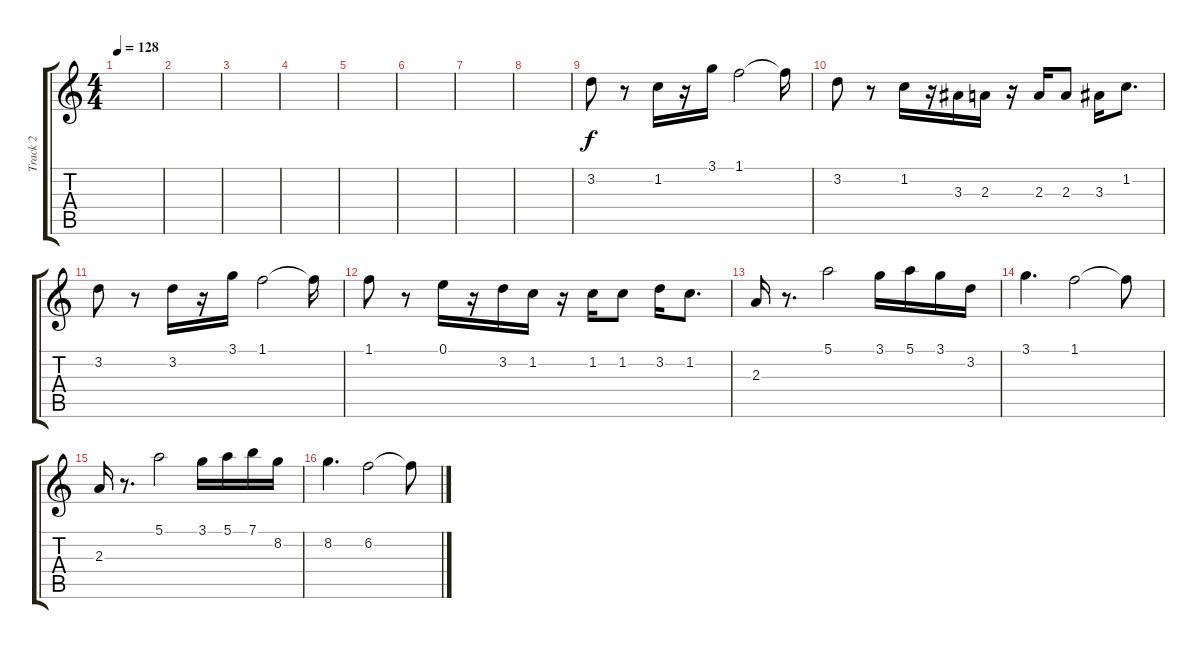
\track ("Track 2" "Track 2") {instrument overdrivenguitar}
\staff {score tabs}
\tuning (E4 B3 G3 D3 A2 E2) {hide}
\ts (4 4)
\tempo 128
\clef g2
\ks c
|
|
|
|
|
|
|
|
3.2.8 r.8 1.2.16 r.16 3.1.16 1.1.2 1.1{t}.16 |
3.2.8 r.8 1.2.16 r.16 3.3.16 2.3.16 r.16 2.3.16 2.3.8 3.3.16 1.2.8{d} |
3.2.8 r.8 3.2.16 r.16 3.1.16 1.1.2 1.1{t}.16 |
1.1.8 r.8 0.1.16 r.16 3.2.16 1.2.16 r.16 1.2.16 1.2.8 3.2.16 1.2.8{d} |
2.3.16 r.8{d} 5.1.2 3.1.16 5.1.16 3.1.16 3.2.16 |
3.1.4{d} 1.1.2 1.1{t}.8 |
2.3.16 r.8{d} 5.1.2 3.1.16 5.1.16 7.1.16 8.2.16 |
8.2.4{d} 6.2.2 6.2{t}.8
